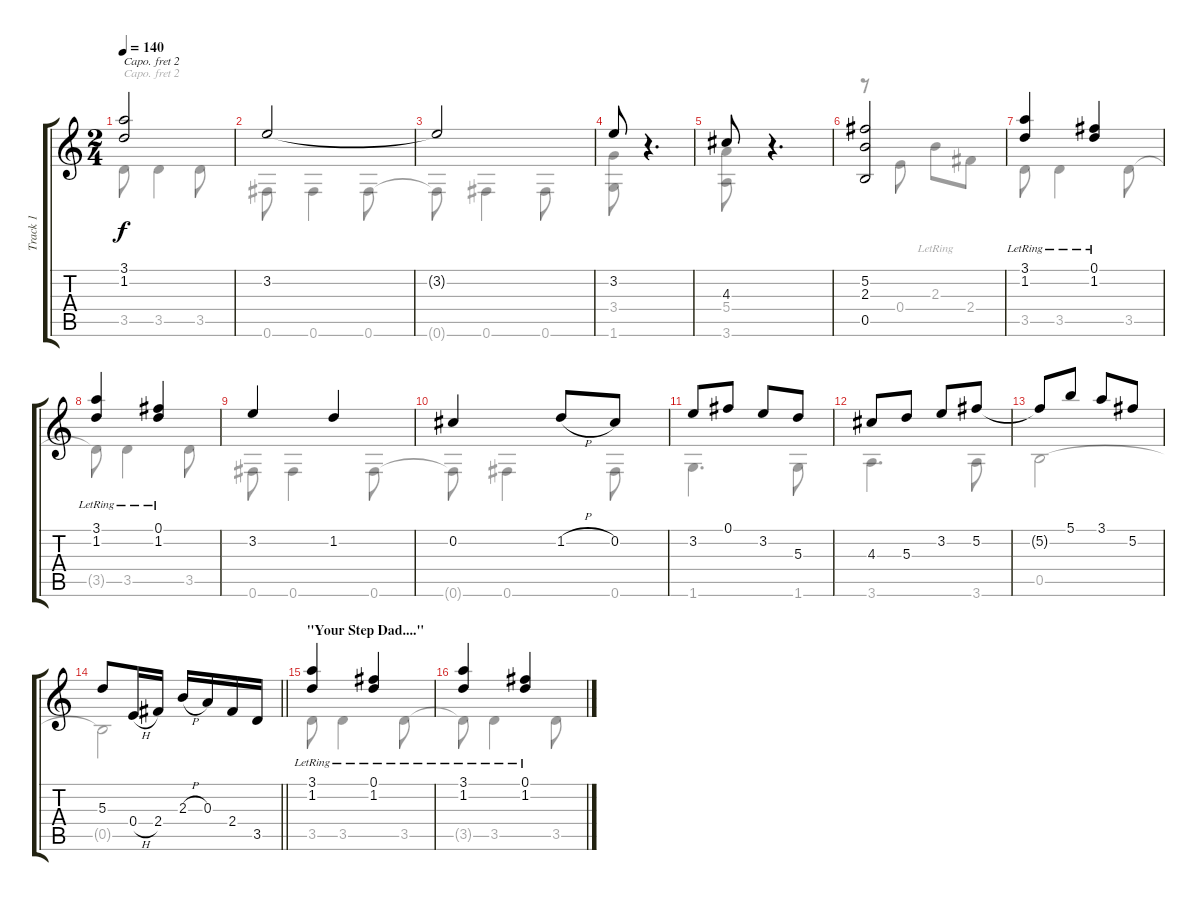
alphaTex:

\track ("Track 1" "Track 1") {instrument acousticguitarnylon}
\staff {score tabs}
\capo 2
\tuning (E4 B3 G3 D3 A2 E2) {hide}
\voice
\ts (2 4)
\tempo 140
\clef g2
\ks c
(3.1{t} 1.2{t}).2{dy f} |
3.2.2 |
3.2{t}.2 |
3.2.8 r.4{d} |
4.3.8 r.4{d} |
(5.2 2.3 0.5).2 |
(3.1{lr} 1.2{lr}).4 (0.1{lr} 1.2{lr}).4 |
(3.1{lr} 1.2{lr}).4 (0.1{lr} 1.2{lr}).4 |
3.2.4 1.2.4 |
0.2.4 1.2{h}.8 0.2.8 |
3.2.8 0.1.8 3.2.8 5.3.8 |
4.3.8 5.3.8 3.2.8 5.2.8 |
5.2{t}.8 5.1.8 3.1.8 5.2.8 |
\barLineRight lightlight
5.3.8 0.4{h}.16 2.4.16 2.3{h}.16 0.3.16 2.4.16 3.5.16 |
\section ("" "\"Your Step Dad....\"")
(3.1{lr} 1.2{lr}).4 (0.1{lr} 1.2{lr}).4 |
(3.1{lr} 1.2{lr}).4 (0.1{lr} 1.2{lr}).4
\voice
\clef g2
\ottava regular
\simile none
\ks c
3.5{t}.8{dy f} 3.5.4 3.5.8 |
0.6.8 0.6.4 0.6.8 |
0.6{t}.8 0.6.4 0.6.8 |
(3.4 1.6).8 r.4{d} |
(5.4 3.6).8 r.4{d} |
r.8 0.4.8 2.3{lr}.8 2.4.8 |
3.5.8 3.5.4 3.5.8 |
3.5{t}.8 3.5.4 3.5.8 |
0.6.8 0.6.4 0.6.8 |
0.6{t}.8 0.6.4 0.6.8 |
1.6.4{d} 1.6.8 |
3.6.4{d} 3.6.8 |
0.5.2 |
\barLineRight lightlight
0.5{t}.2 |
3.5.8 3.5.4 3.5.8 |
3.5{t}.8 3.5.4 3.5.8
